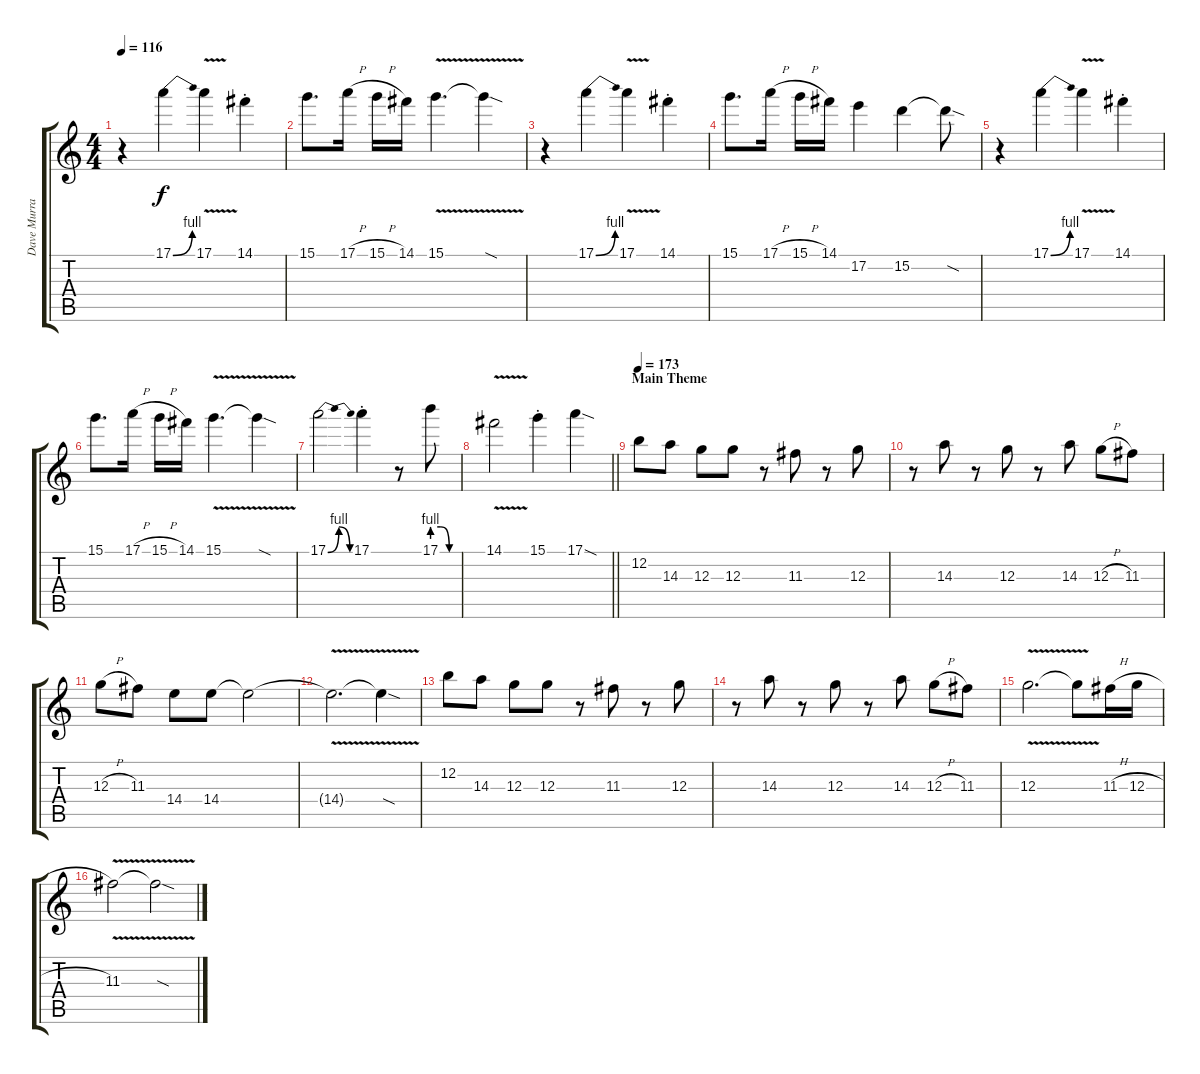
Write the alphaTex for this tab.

\track ("Dave Murray" "Dave Murra") {instrument overdrivenguitar}
\staff {score tabs}
\tuning (E4 B3 G3 D3 A2 E2) {hide}
\ts (4 4)
\tempo 116
\clef g2
\ks c
r.4{dy f} 17.1{be (bend 0 0 60 4)}.4 17.1{v}.4 14.1{st}.4 |
15.1.8{d} 17.1{h}.16 15.1{h}.16 14.1.16 15.1{v}.4{d} 15.1{sod t}.4 |
r.4 17.1{be (bend 0 0 60 4)}.4 17.1{v}.4 14.1{st}.4 |
15.1.8{d} 17.1{h}.16 15.1{h}.16 14.1.16 17.2.4 15.2.4 15.2{sod t}.8 |
r.4 17.1{be (bend 0 0 60 4)}.4 17.1{v}.4 14.1{st}.4 |
15.1.8{d} 17.1{h}.16 15.1{h}.16 14.1.16 15.1{v}.4{d} 15.1{sod t}.4 |
17.1{be (bendrelease 0 0 10 4 45 4 60 0)}.2 17.1{st}.4 r.8 17.1{be (custom 0 4 20 4 40 0 60 0)}.8 |
\barLineRight lightlight
14.1{v}.2 15.1{st}.4 17.1{sod}.4 |
\section ("" "Main Theme")
\tempo 173
12.2.8 14.3.8 12.3.8 12.3.8 r.8 11.3.8 r.8 12.3.8 |
r.8 14.3.8 r.8 12.3.8 r.8 14.3.8 12.3{h}.8 11.3.8 |
12.3{h}.8 11.3.8 14.4.8 14.4.8 14.4{t}.2 |
14.4{v t}.2{d} 14.4{sod t}.4 |
12.2.8 14.3.8 12.3.8 12.3.8 r.8 11.3.8 r.8 12.3.8 |
r.8 14.3.8 r.8 12.3.8 r.8 14.3.8 12.3{h}.8 11.3.8 |
12.3{v}.2{d} 12.3{t}.8 11.3{h}.16 12.3{h}.16 |
11.3{v}.2 11.3{sod t}.2
